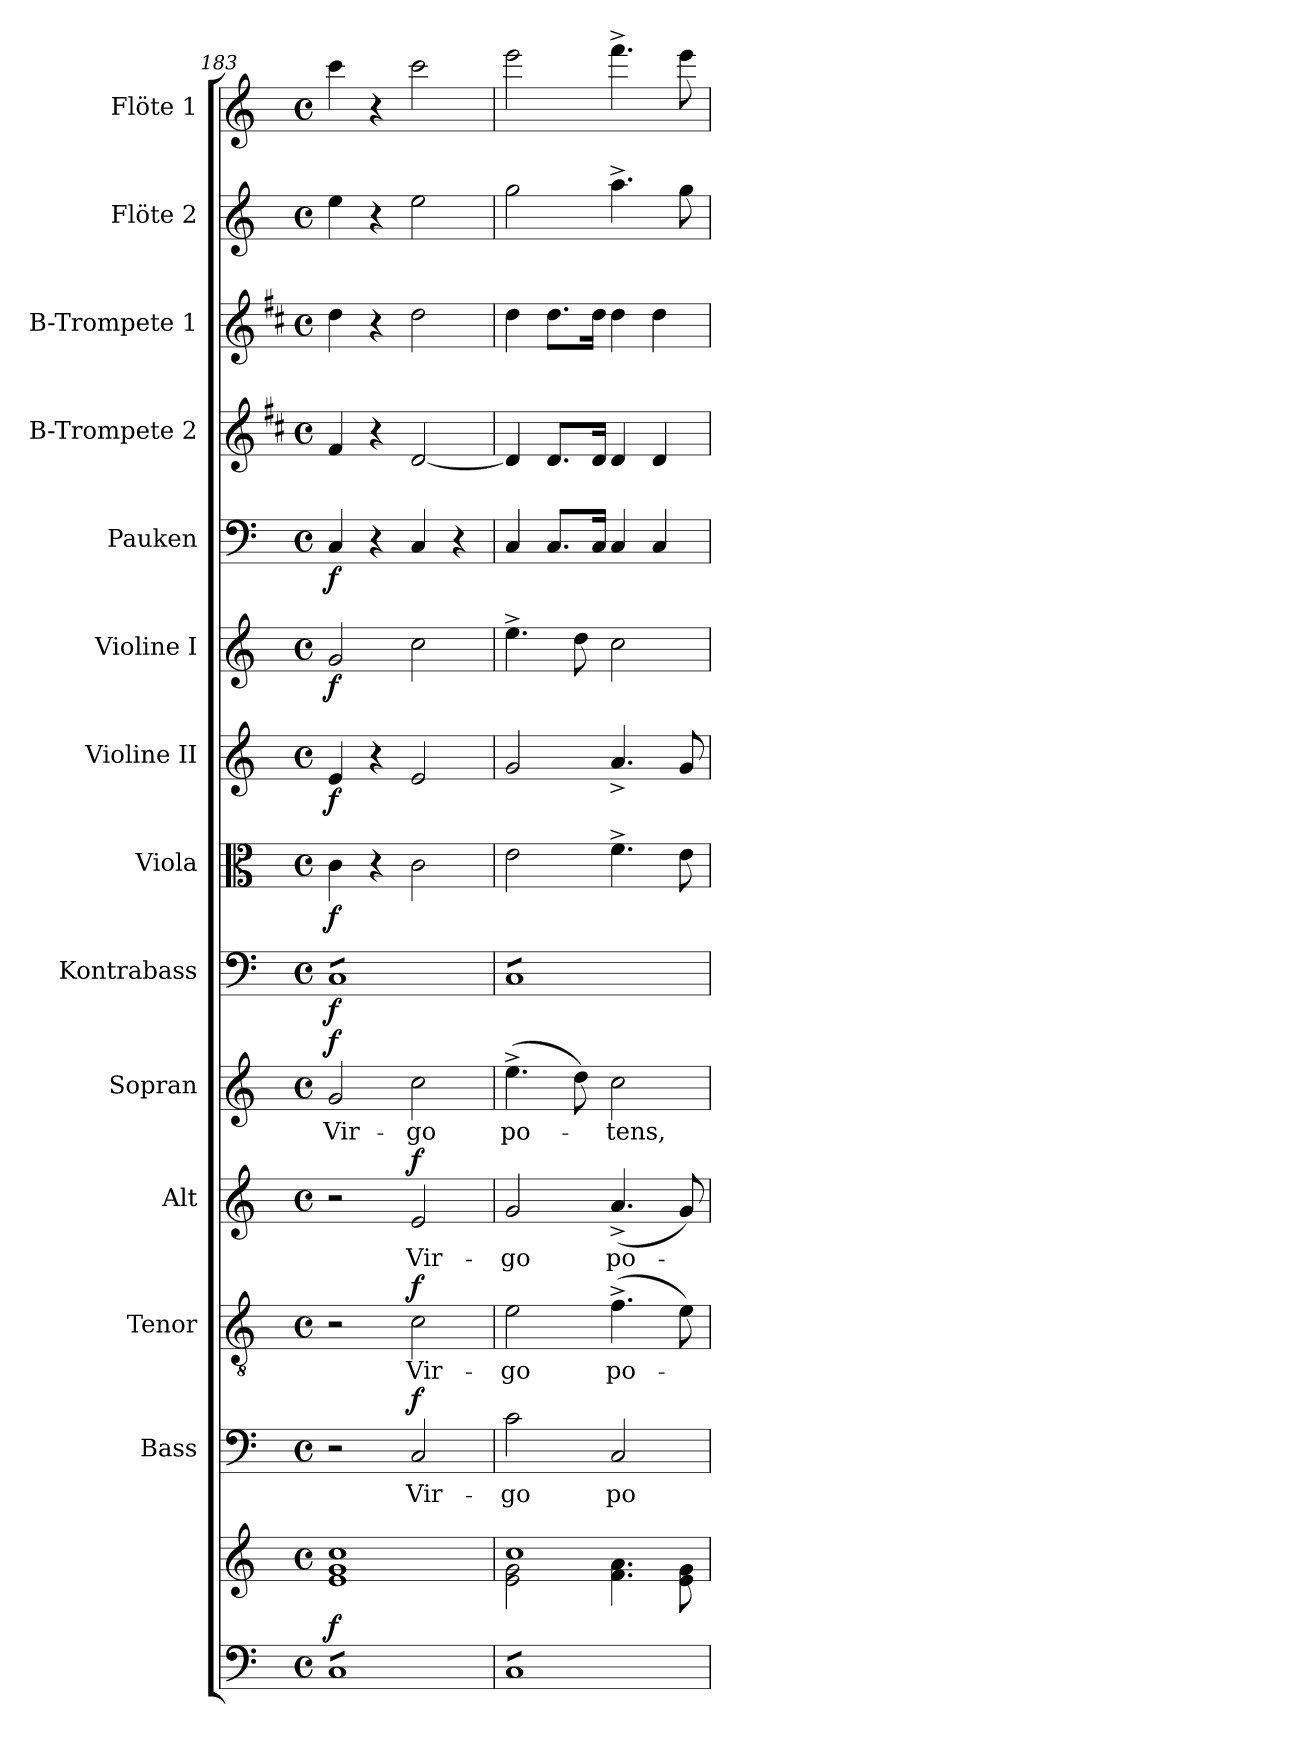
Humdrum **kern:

**kern	**kern	**dynam	**kern	**text	**dynam	**kern	**text	**dynam	**kern	**text	**dynam	**kern	**text	**dynam	**kern	**dynam	**kern	**dynam	**kern	**dynam	**kern	**dynam	**kern	**dynam	**kern	**kern	**kern	**kern
*part14	*part14	*part14	*part13	*part13	*part13	*part12	*part12	*part12	*part11	*part11	*part11	*part10	*part10	*part10	*part9	*part9	*part8	*part8	*part7	*part7	*part6	*part6	*part5	*part5	*part4	*part3	*part2	*part1
*staff15	*staff14	*staff14/15	*staff13	*staff13	*staff13	*staff12	*staff12	*staff12	*staff11	*staff11	*staff11	*staff10	*staff10	*staff10	*staff9	*staff9	*staff8	*staff8	*staff7	*staff7	*staff6	*staff6	*staff5	*staff5	*staff4	*staff3	*staff2	*staff1
*	*	*	*I"Bass	*	*	*I"Tenor	*	*	*I"Alt	*	*	*I"Sopran	*	*	*I"Kontrabass	*	*I"Viola	*	*I"Violine II	*	*I"Violine I	*	*I"Pauken	*	*I"B-Trompete 2	*I"B-Trompete 1	*I"Flöte 2	*I"Flöte 1
*	*	*	*I'B.	*	*	*I'T.	*	*	*I'A.	*	*	*I'S.	*	*	*I'Kb.	*	*I'Vla.	*	*I'Vl. II	*	*I'Vl. I	*	*I'Pk.	*	*I'B Trp. 2	*I'B Trp. 1	*I'Fl. 2	*I'Fl. 1
*clefF4	*clefG2	*	*clefF4	*	*	*clefGv2	*	*	*clefG2	*	*	*clefG2	*	*	*clefF4	*	*clefC3	*	*clefG2	*	*clefG2	*	*clefF4	*	*clefG2	*clefG2	*clefG2	*clefG2
*	*	*	*	*	*	*	*	*	*	*	*	*	*	*	*ITrd7c12	*	*	*	*	*	*	*	*	*	*ITrd1c2	*ITrd1c2	*	*
*k[]	*k[]	*	*k[]	*	*	*k[]	*	*	*k[]	*	*	*k[]	*	*	*k[]	*	*k[]	*	*k[]	*	*k[]	*	*k[]	*	*k[]	*k[]	*k[]	*k[]
*C:	*C:	*	*C:	*	*	*C:	*	*	*C:	*	*	*C:	*	*	*C:	*	*C:	*	*C:	*	*C:	*	*C:	*	*C:	*C:	*C:	*C:
*M4/4	*M4/4	*	*M4/4	*	*	*M4/4	*	*	*M4/4	*	*	*M4/4	*	*	*M4/4	*	*M4/4	*	*M4/4	*	*M4/4	*	*M4/4	*	*M4/4	*M4/4	*M4/4	*M4/4
*met(c)	*met(c)	*	*met(c)	*	*	*met(c)	*	*	*met(c)	*	*	*met(c)	*	*	*met(c)	*	*met(c)	*	*met(c)	*	*met(c)	*	*met(c)	*	*met(c)	*met(c)	*met(c)	*met(c)
=183	=183	=183	=183	=183	=183	=183	=183	=183	=183	=183	=183	=183	=183	=183	=183	=183	=183	=183	=183	=183	=183	=183	=183	=183	=183	=183	=183	=183
!	!	!LO:DY:a=2	!	!	!	!	!	!	!	!	!	!	!LO:LY:b	!LO:DY:a	!	!LO:DY:b	!	!LO:DY:b	!	!LO:DY:b	!	!LO:DY:b	!	!LO:DY:b	!	!	!	!
*tremolo	*	*	*	*	*	*	*	*	*	*	*	*	*	*	*	*	*	*	*	*	*	*	*	*	*	*	*	*
*	*	*	*	*	*	*	*	*	*	*	*	*	*	*	*tremolo	*	*	*	*	*	*	*	*	*	*	*	*	*
8CL	1e 1g 1cc	f	2r	.	.	2r	.	.	2r	.	.	2g/	Vir-	f	8CCL	f	4c\	f	4e/	f	2g/	f	4C/	f	4e/	4cc\	4ee\	4ccc\
8C	.	.	.	.	.	.	.	.	.	.	.	.	.	.	8CC	.	.	.	.	.	.	.	.	.	.	.	.	.
8C	.	.	.	.	.	.	.	.	.	.	.	.	.	.	8CC	.	4r	.	4r	.	.	.	4r	.	4r	4r	4r	4r
8C	.	.	.	.	.	.	.	.	.	.	.	.	.	.	8CC	.	.	.	.	.	.	.	.	.	.	.	.	.
!	!	!	!	!LO:LY:b	!LO:DY:a	!	!LO:LY:b	!LO:DY:a	!	!LO:LY:b	!LO:DY:a	!	!LO:LY:b	!	!	!	!	!	!	!	!	!	!	!	!	!	!	!
8C	.	.	2C/	Vir-	f	2c\	Vir-	f	2e/	Vir-	f	2cc\	-go	.	8CC	.	2c\	.	2e/	.	2cc\	.	4C/	.	[2c/	2cc\	2ee\	2ccc\
8C	.	.	.	.	.	.	.	.	.	.	.	.	.	.	8CC	.	.	.	.	.	.	.	.	.	.	.	.	.
8C	.	.	.	.	.	.	.	.	.	.	.	.	.	.	8CC	.	.	.	.	.	.	.	4r	.	.	.	.	.
8CJ	.	.	.	.	.	.	.	.	.	.	.	.	.	.	8CCJ	.	.	.	.	.	.	.	.	.	.	.	.	.
!!LO:PB:g=z
=184	=184	=184	=184	=184	=184	=184	=184	=184	=184	=184	=184	=184	=184	=184	=184	=184	=184	=184	=184	=184	=184	=184	=184	=184	=184	=184	=184	=184
*	*^	*	*	*	*	*	*	*	*	*	*	*	*	*	*	*	*	*	*	*	*	*	*	*	*	*	*	*
!	!	!	!	!	!LO:LY:b	!	!	!LO:LY:b	!	!	!LO:LY:b	!	!	!LO:LY:b	!	!	!	!	!	!	!	!	!	!	!	!	!	!	!
8CL	1cc	2e\ 2g\	.	2c\	-go	.	2e\	-go	.	2g/	-go	.	(>4.ee^>\	po-	.	8CCL	.	2e\	.	2g/	.	4.ee^>\	.	4C/	.	4c/]	4cc\	2gg\	2eee\
8C	.	.	.	.	.	.	.	.	.	.	.	.	.	.	.	8CC	.	.	.	.	.	.	.	.	.	.	.	.	.
8C	.	.	.	.	.	.	.	.	.	.	.	.	.	.	.	8CC	.	.	.	.	.	.	.	8.C/L	.	8.c/L	8.cc\L	.	.
8C	.	.	.	.	.	.	.	.	.	.	.	.	8dd\)	.	.	8CC	.	.	.	.	.	8dd\	.	.	.	.	.	.	.
.	.	.	.	.	.	.	.	.	.	.	.	.	.	.	.	.	.	.	.	.	.	.	.	16C/Jk	.	16c/Jk	16cc\Jk	.	.
!	!	!	!	!	!LO:LY:b	!	!	!LO:LY:b	!	!	!LO:LY:b	!	!	!LO:LY:b	!	!	!	!	!	!	!	!	!	!	!	!	!	!	!
8C	.	4.f\ 4.a\	.	2C/	po-	.	(>4.f^>\	po-	.	(<4.a^>/	po-	.	2cc\	-tens,	.	8CC	.	4.f^>\	.	4.a^</	.	2cc\	.	4C/	.	4c/	4cc\	4.aa^>\	4.fff^>\
8C	.	.	.	.	.	.	.	.	.	.	.	.	.	.	.	8CC	.	.	.	.	.	.	.	.	.	.	.	.	.
8C	.	.	.	.	.	.	.	.	.	.	.	.	.	.	.	8CC	.	.	.	.	.	.	.	4C/	.	4c/	4cc\	.	.
8CJ	.	8e\ 8g\	.	.	.	.	8e\)	.	.	8g/)	.	.	.	.	.	8CCJ	.	8e\	.	8g/	.	.	.	.	.	.	.	8gg\	8eee\
*	*	*	*	*	*	*	*	*	*	*	*	*	*	*	*	*Xtremolo	*	*	*	*	*	*	*	*	*	*	*	*	*
*Xtremolo	*	*	*	*	*	*	*	*	*	*	*	*	*	*	*	*	*	*	*	*	*	*	*	*	*	*	*	*	*
*	*v	*v	*	*	*	*	*	*	*	*	*	*	*	*	*	*	*	*	*	*	*	*	*	*	*	*	*	*	*
=	=	=	=	=	=	=	=	=	=	=	=	=	=	=	=	=	=	=	=	=	=	=	=	=	=	=	=	=
*-	*-	*-	*-	*-	*-	*-	*-	*-	*-	*-	*-	*-	*-	*-	*-	*-	*-	*-	*-	*-	*-	*-	*-	*-	*-	*-	*-	*-
